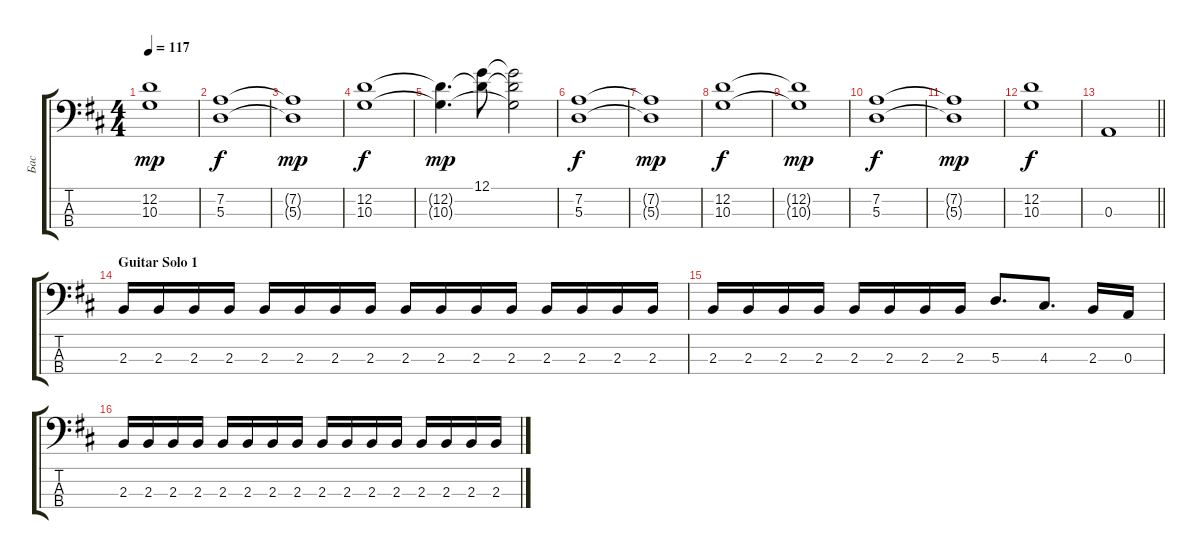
\track ("Бас" "Бас") {instrument electricbassfinger}
\staff {score tabs}
\tuning (G2 D2 A1 E1) {hide}
\ts (4 4)
\tempo 117
\clef f4
\ks d
(12.2{t} 10.3{t}).1{dy mp} |
(7.2 5.3).1{dy f} |
(7.2{t} 5.3{t}).1{dy mp} |
(12.2 10.3).1{dy f} |
(12.2{t} 10.3{t}).4{d dy mp} (12.1 12.2{t}).8 (12.1{t} 12.2{t} 10.3{t}).2 |
(7.2 5.3).1{dy f} |
(7.2{t} 5.3{t}).1{dy mp} |
(12.2 10.3).1{dy f} |
(12.2{t} 10.3{t}).1{dy mp} |
(7.2 5.3).1{dy f} |
(7.2{t} 5.3{t}).1{dy mp} |
(12.2 10.3).1{dy f} |
\barLineRight lightlight
0.3.1 |
\section ("" "Guitar Solo 1")
2.3.16 2.3.16 2.3.16 2.3.16 2.3.16 2.3.16 2.3.16 2.3.16 2.3.16 2.3.16 2.3.16 2.3.16 2.3.16 2.3.16 2.3.16 2.3.16 |
2.3.16 2.3.16 2.3.16 2.3.16 2.3.16 2.3.16 2.3.16 2.3.16 5.3.8{d} 4.3.8{d} 2.3.16 0.3.16 |
2.3.16 2.3.16 2.3.16 2.3.16 2.3.16 2.3.16 2.3.16 2.3.16 2.3.16 2.3.16 2.3.16 2.3.16 2.3.16 2.3.16 2.3.16 2.3.16
